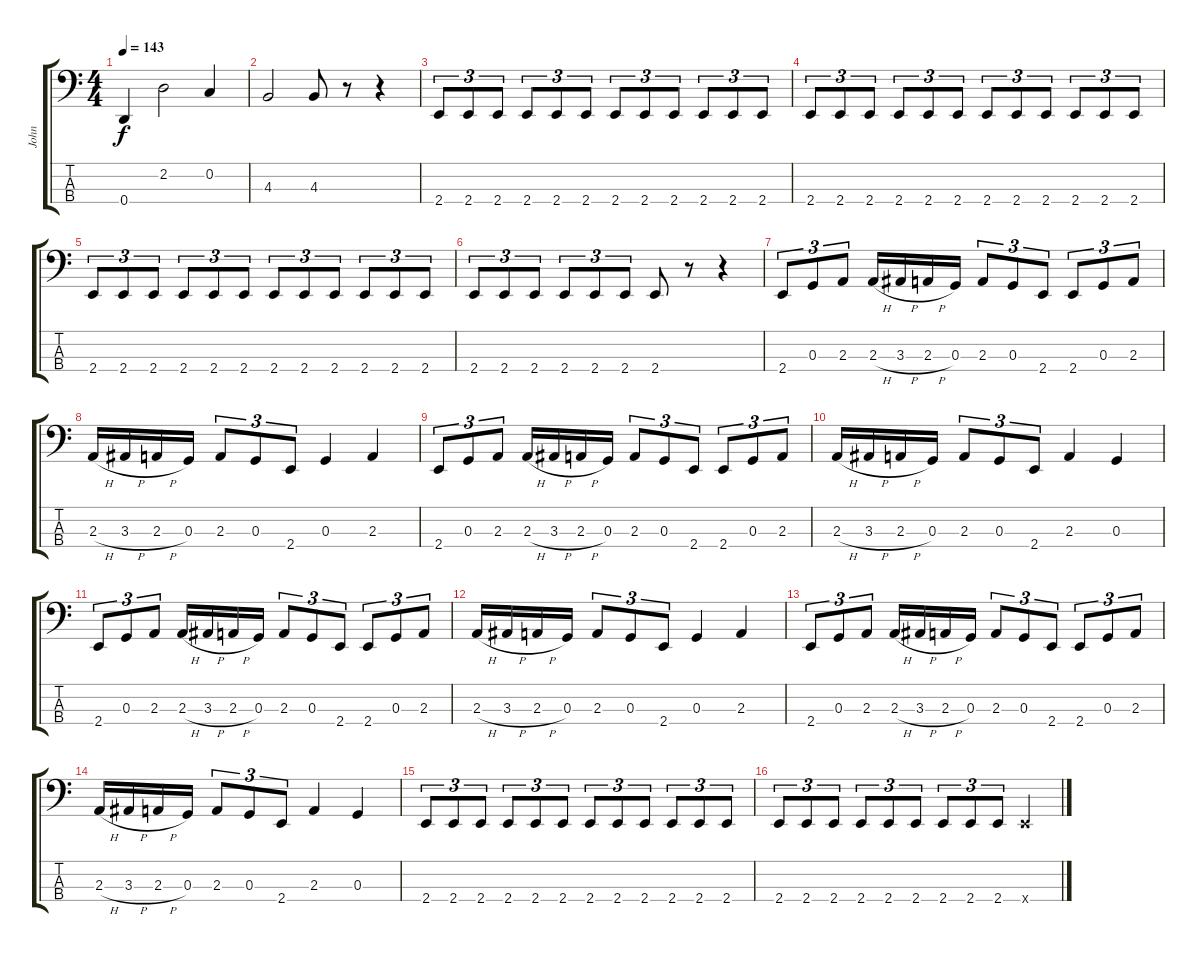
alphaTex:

\track ("John" "John") {instrument electricbassfinger}
\staff {score tabs}
\tuning (F2 C2 G1 D1) {hide}
\ts (4 4)
\tempo 143
\clef f4
\ks c
0.4.4{dy f} 2.2.2 0.2.4 |
4.3.2 4.3.8 r.8 r.4 |
2.4.8{tu (3 2)} 2.4.8{tu (3 2)} 2.4.8{tu (3 2)} 2.4.8{tu (3 2)} 2.4.8{tu (3 2)} 2.4.8{tu (3 2)} 2.4.8{tu (3 2)} 2.4.8{tu (3 2)} 2.4.8{tu (3 2)} 2.4.8{tu (3 2)} 2.4.8{tu (3 2)} 2.4.8{tu (3 2)} |
2.4.8{tu (3 2)} 2.4.8{tu (3 2)} 2.4.8{tu (3 2)} 2.4.8{tu (3 2)} 2.4.8{tu (3 2)} 2.4.8{tu (3 2)} 2.4.8{tu (3 2)} 2.4.8{tu (3 2)} 2.4.8{tu (3 2)} 2.4.8{tu (3 2)} 2.4.8{tu (3 2)} 2.4.8{tu (3 2)} |
2.4.8{tu (3 2)} 2.4.8{tu (3 2)} 2.4.8{tu (3 2)} 2.4.8{tu (3 2)} 2.4.8{tu (3 2)} 2.4.8{tu (3 2)} 2.4.8{tu (3 2)} 2.4.8{tu (3 2)} 2.4.8{tu (3 2)} 2.4.8{tu (3 2)} 2.4.8{tu (3 2)} 2.4.8{tu (3 2)} |
2.4.8{tu (3 2)} 2.4.8{tu (3 2)} 2.4.8{tu (3 2)} 2.4.8{tu (3 2)} 2.4.8{tu (3 2)} 2.4.8{tu (3 2)} 2.4.8 r.8 r.4 |
2.4.8{tu (3 2)} 0.3.8{tu (3 2)} 2.3.8{tu (3 2)} 2.3{h}.16 3.3{h}.16 2.3{h}.16 0.3.16 2.3.8{tu (3 2)} 0.3.8{tu (3 2)} 2.4.8{tu (3 2)} 2.4.8{tu (3 2)} 0.3.8{tu (3 2)} 2.3.8{tu (3 2)} |
2.3{h}.16 3.3{h}.16 2.3{h}.16 0.3.16 2.3.8{tu (3 2)} 0.3.8{tu (3 2)} 2.4.8{tu (3 2)} 0.3.4 2.3.4 |
2.4.8{tu (3 2)} 0.3.8{tu (3 2)} 2.3.8{tu (3 2)} 2.3{h}.16 3.3{h}.16 2.3{h}.16 0.3.16 2.3.8{tu (3 2)} 0.3.8{tu (3 2)} 2.4.8{tu (3 2)} 2.4.8{tu (3 2)} 0.3.8{tu (3 2)} 2.3.8{tu (3 2)} |
2.3{h}.16 3.3{h}.16 2.3{h}.16 0.3.16 2.3.8{tu (3 2)} 0.3.8{tu (3 2)} 2.4.8{tu (3 2)} 2.3.4 0.3.4 |
2.4.8{tu (3 2)} 0.3.8{tu (3 2)} 2.3.8{tu (3 2)} 2.3{h}.16 3.3{h}.16 2.3{h}.16 0.3.16 2.3.8{tu (3 2)} 0.3.8{tu (3 2)} 2.4.8{tu (3 2)} 2.4.8{tu (3 2)} 0.3.8{tu (3 2)} 2.3.8{tu (3 2)} |
2.3{h}.16 3.3{h}.16 2.3{h}.16 0.3.16 2.3.8{tu (3 2)} 0.3.8{tu (3 2)} 2.4.8{tu (3 2)} 0.3.4 2.3.4 |
2.4.8{tu (3 2)} 0.3.8{tu (3 2)} 2.3.8{tu (3 2)} 2.3{h}.16 3.3{h}.16 2.3{h}.16 0.3.16 2.3.8{tu (3 2)} 0.3.8{tu (3 2)} 2.4.8{tu (3 2)} 2.4.8{tu (3 2)} 0.3.8{tu (3 2)} 2.3.8{tu (3 2)} |
2.3{h}.16 3.3{h}.16 2.3{h}.16 0.3.16 2.3.8{tu (3 2)} 0.3.8{tu (3 2)} 2.4.8{tu (3 2)} 2.3.4 0.3.4 |
2.4.8{tu (3 2)} 2.4.8{tu (3 2)} 2.4.8{tu (3 2)} 2.4.8{tu (3 2)} 2.4.8{tu (3 2)} 2.4.8{tu (3 2)} 2.4.8{tu (3 2)} 2.4.8{tu (3 2)} 2.4.8{tu (3 2)} 2.4.8{tu (3 2)} 2.4.8{tu (3 2)} 2.4.8{tu (3 2)} |
2.4.8{tu (3 2)} 2.4.8{tu (3 2)} 2.4.8{tu (3 2)} 2.4.8{tu (3 2)} 2.4.8{tu (3 2)} 2.4.8{tu (3 2)} 2.4.8{tu (3 2)} 2.4.8{tu (3 2)} 2.4.8{tu (3 2)} 2.4{x}.4
